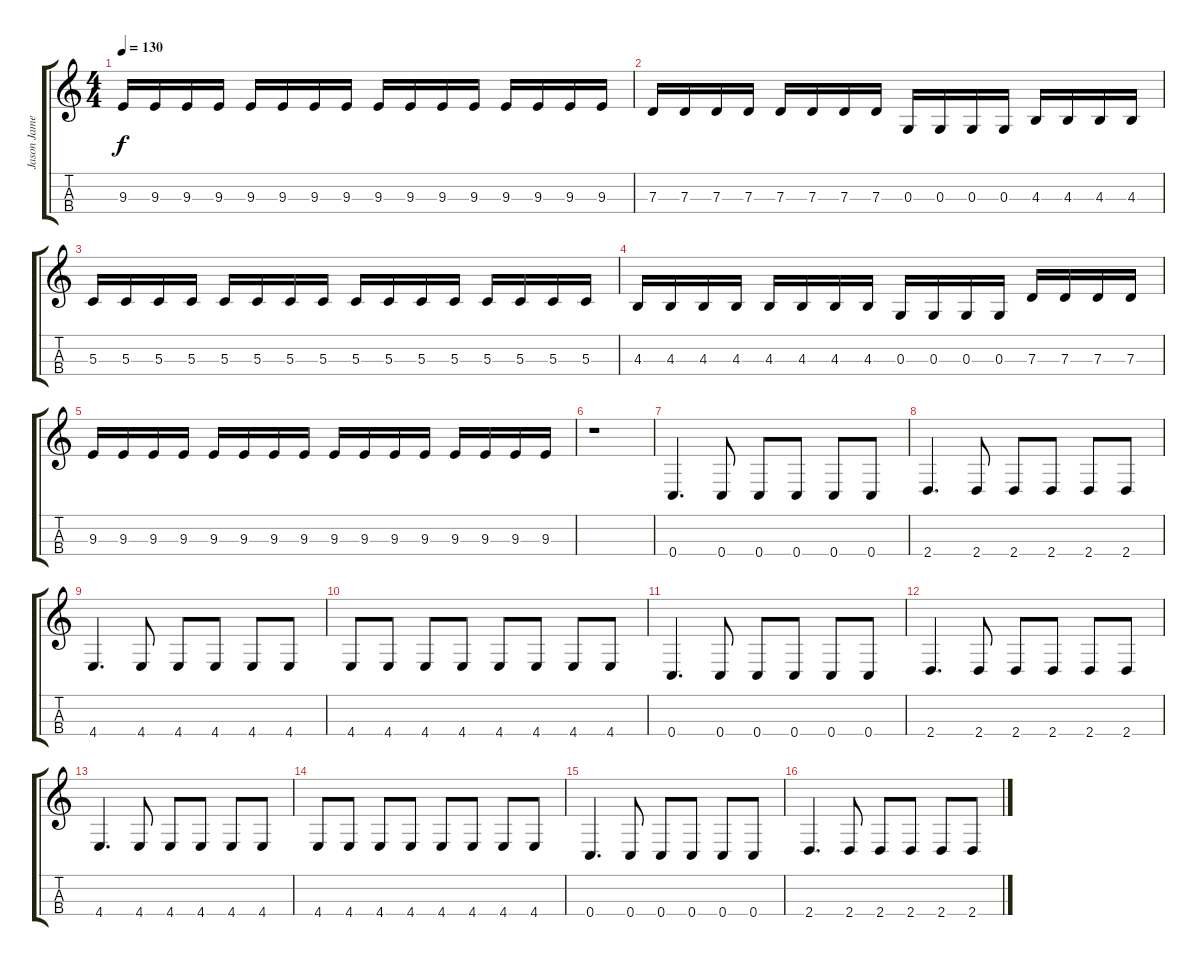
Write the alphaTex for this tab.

\track ("Jason James " "Jason Jame") {instrument electricbasspick}
\staff {score tabs}
\tuning (F3 C3 G2 C2) {hide}
\ts (4 4)
\tempo 130
\clef g2
\ks c
9.3.16{dy f} 9.3.16 9.3.16 9.3.16 9.3.16 9.3.16 9.3.16 9.3.16 9.3.16 9.3.16 9.3.16 9.3.16 9.3.16 9.3.16 9.3.16 9.3.16 |
7.3.16 7.3.16 7.3.16 7.3.16 7.3.16 7.3.16 7.3.16 7.3.16 0.3.16 0.3.16 0.3.16 0.3.16 4.3.16 4.3.16 4.3.16 4.3.16 |
5.3.16 5.3.16 5.3.16 5.3.16 5.3.16 5.3.16 5.3.16 5.3.16 5.3.16 5.3.16 5.3.16 5.3.16 5.3.16 5.3.16 5.3.16 5.3.16 |
4.3.16 4.3.16 4.3.16 4.3.16 4.3.16 4.3.16 4.3.16 4.3.16 0.3.16 0.3.16 0.3.16 0.3.16 7.3.16 7.3.16 7.3.16 7.3.16 |
9.3.16 9.3.16 9.3.16 9.3.16 9.3.16 9.3.16 9.3.16 9.3.16 9.3.16 9.3.16 9.3.16 9.3.16 9.3.16 9.3.16 9.3.16 9.3.16 |
r.1 |
0.4.4{d} 0.4.8 0.4.8 0.4.8 0.4.8 0.4.8 |
2.4.4{d} 2.4.8 2.4.8 2.4.8 2.4.8 2.4.8 |
4.4.4{d} 4.4.8 4.4.8 4.4.8 4.4.8 4.4.8 |
4.4.8 4.4.8 4.4.8 4.4.8 4.4.8 4.4.8 4.4.8 4.4.8 |
0.4.4{d} 0.4.8 0.4.8 0.4.8 0.4.8 0.4.8 |
2.4.4{d} 2.4.8 2.4.8 2.4.8 2.4.8 2.4.8 |
4.4.4{d} 4.4.8 4.4.8 4.4.8 4.4.8 4.4.8 |
4.4.8 4.4.8 4.4.8 4.4.8 4.4.8 4.4.8 4.4.8 4.4.8 |
0.4.4{d} 0.4.8 0.4.8 0.4.8 0.4.8 0.4.8 |
2.4.4{d} 2.4.8 2.4.8 2.4.8 2.4.8 2.4.8
